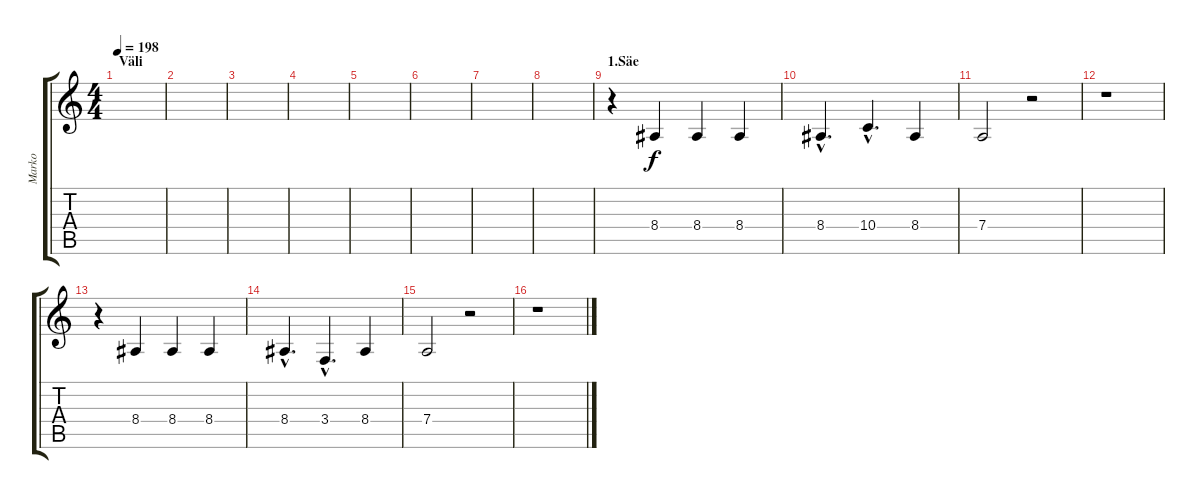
\track ("Marko" "Marko") {instrument cello}
\staff {score tabs}
\tuning (E4 B3 G3 D3 A2 E2) {hide}
\ts (4 4)
\section ("" "Väli")
\tempo 198
\clef g2
\ks c
|
|
|
|
|
|
|
|
\section ("" "1.Säe")
r.4 8.4.4 8.4.4 8.4.4 |
8.4{hac}.4{d} 10.4{hac}.4{d} 8.4.4 |
7.4.2 r.2 |
r.1 |
r.4 8.4.4 8.4.4 8.4.4 |
8.4{hac}.4{d} 3.4{hac}.4{d} 8.4.4 |
7.4.2 r.2 |
r.1
